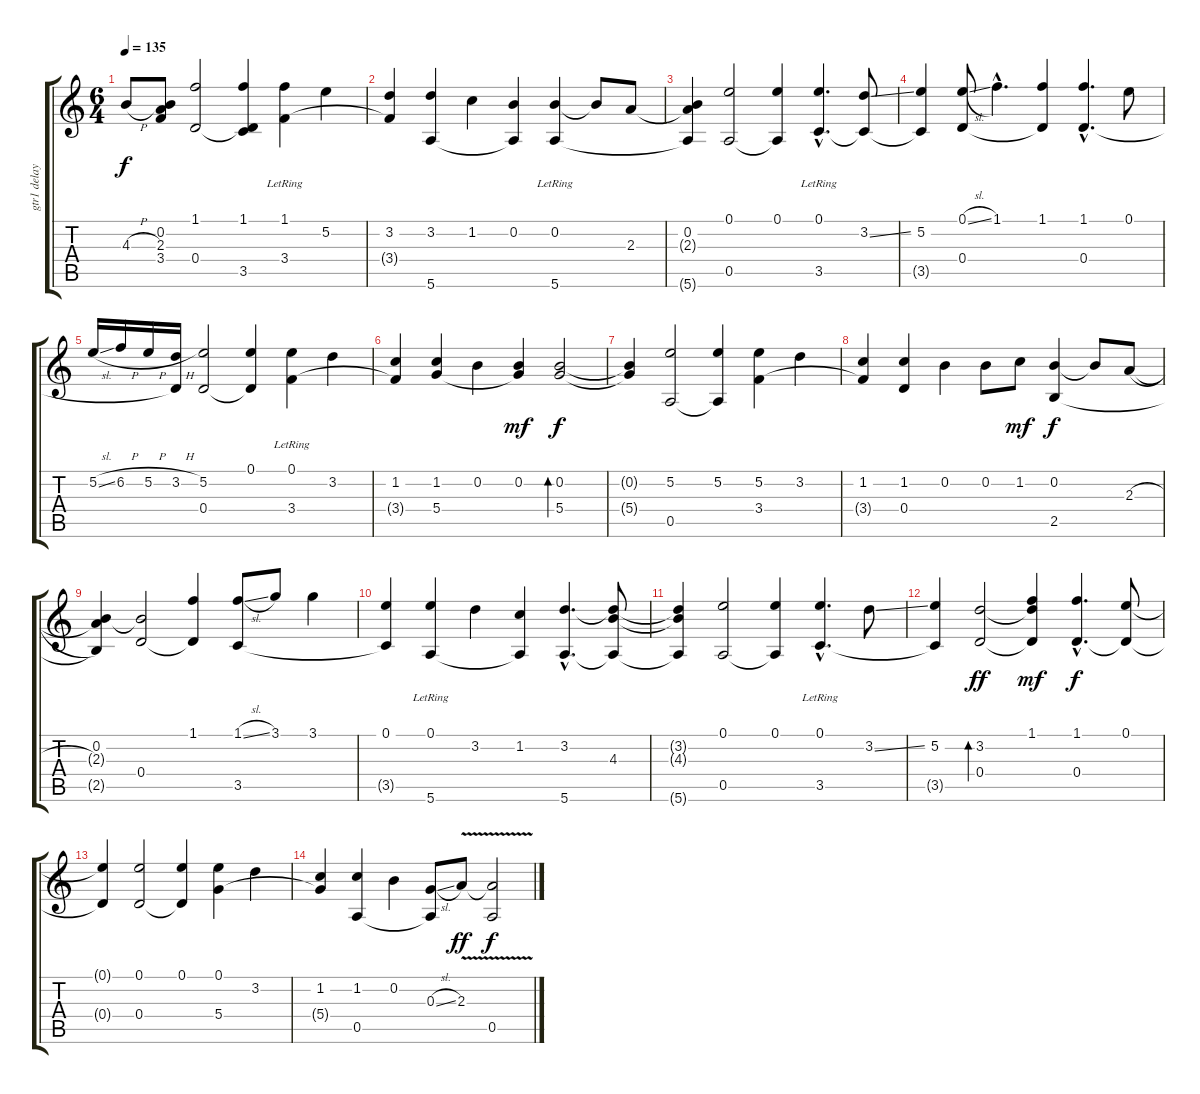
\track ("gtr1 delay/gtr4" "gtr1 delay") {instrument electricguitarjazz}
\staff {score tabs}
\tuning (E4 B3 G3 D3 A2 E2) {hide}
\ts (6 4)
\tempo 135
\clef g2
\ks c
4.3{h}.8{dy f} (0.2{t} 2.3 3.4{t}).8 (1.1 0.4).2 (1.1 0.4{t} 3.5{t}).4 (1.1{lr} 3.4).4 5.2.4 |
(3.2 3.4{t}).4 (3.2 5.6).4 1.2.4 (0.2 5.6{t}).4 (0.2{lr} 5.6).4 0.2{t}.8 2.3.8 |
(0.2 2.3{t} 5.6{t}).4 (0.1 0.5).2 (0.1 0.5{t}).4 (0.1{hac lr} 3.5{hac}).4{d} (3.2{ss} 3.5{t}).8 |
(5.2 3.5{t}).4 (0.1{sl} 0.4).8 1.1{hac}.4{d} (1.1 0.4{t}).4 (1.1{hac} 0.4{hac}).4{d} 0.1.8 |
5.2{sl}.16 6.2{h}.16 5.2{h}.16 (3.2{h} 0.4{t}).16 (5.2 0.4).2 (0.1 0.4{t}).4 (0.1{lr} 3.4).4 3.2.4 |
(1.2 3.4{t}).4 (1.2 5.4).4 0.2.4 (0.2 5.4{t}).4{dy mf} (0.2 5.4).2{bd 120 dy f} |
(0.2{t} 5.4{t}).4 (5.2 0.5).2 (5.2 0.5{t}).4 (5.2 3.4).4 3.2.4 |
(1.2 3.4{t}).4 (1.2 0.4).4 0.2.4 0.2.8 1.2.8{dy mf} (0.2 2.5).4{dy f} 0.2{t}.8 2.3{h}.8 |
(0.2 2.3{t} 2.5{t}).4 (0.2{t} 0.4).2 (1.1 0.4{t}).4 (1.1{sl} 3.5).8 3.1.8 3.1.4 |
(0.1 3.5{t}).4 (0.1{lr} 5.6).4 3.2.4 (1.2 5.6{t}).4 (3.2{hac} 5.6{hac}).4{d} (3.2{t} 4.3 5.6{t}).8 |
(3.2{t} 4.3{t} 5.6{t}).4 (0.1 0.5).2 (0.1 0.5{t}).4 (0.1{hac lr} 3.5{hac}).4{d} 3.2{ss}.8 |
(5.2 3.5{t}).4 (3.2 0.4).2{bd 240 dy ff} (1.1 3.2{t} 0.4{t}).4{dy mf} (1.1{hac} 0.4{hac}).4{d dy f} (0.1 0.4{t}).8 |
(0.1{t} 0.4{t}).4 (0.1 0.4).2 (0.1 0.4{t}).4 (0.1 5.4).4 3.2.4 |
(1.2 5.4{t}).4 (1.2 0.5).4 0.2.4 (0.3{sl} 0.5{t}).8 2.3{v}.8{dy ff} (2.3{t} 0.5).2{dy f}
